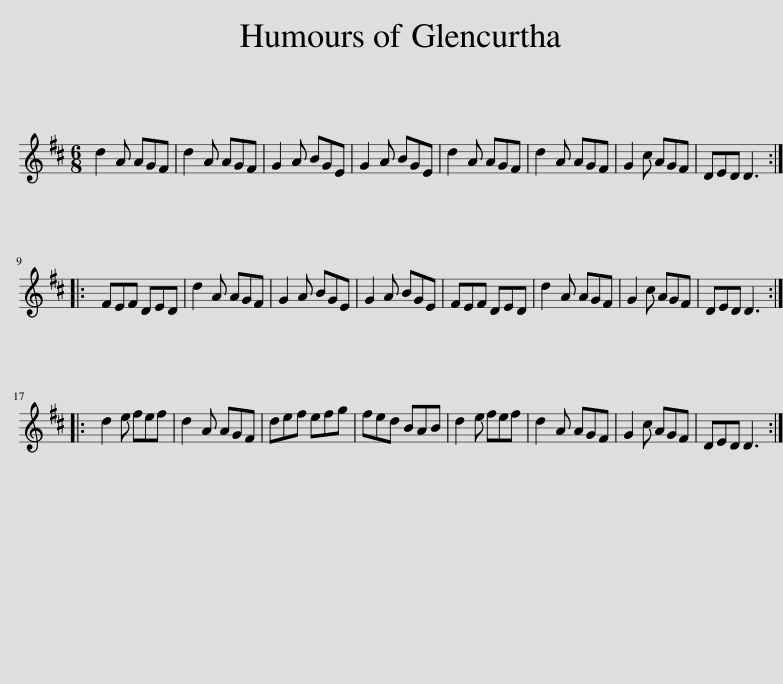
X:1
L:1/8
M:6/8
I:linebreak $
K:D
V:1 treble
V:1
 d2 A AGF | d2 A AGF | G2 A BGE | G2 A BGE | d2 A AGF | %5
 d2 A AGF | G2 c AGF | DED D3 ::$ FEF DED | d2 A AGF | %10
 G2 A BGE | G2 A BGE | FEF DED | d2 A AGF | G2 c AGF | %15
 DED D3 ::$ d2 e fef | d2 A AGF | def efg | fed BAB | %20
 d2 e fef | d2 A AGF | G2 c AGF | DED D3 :| %24
